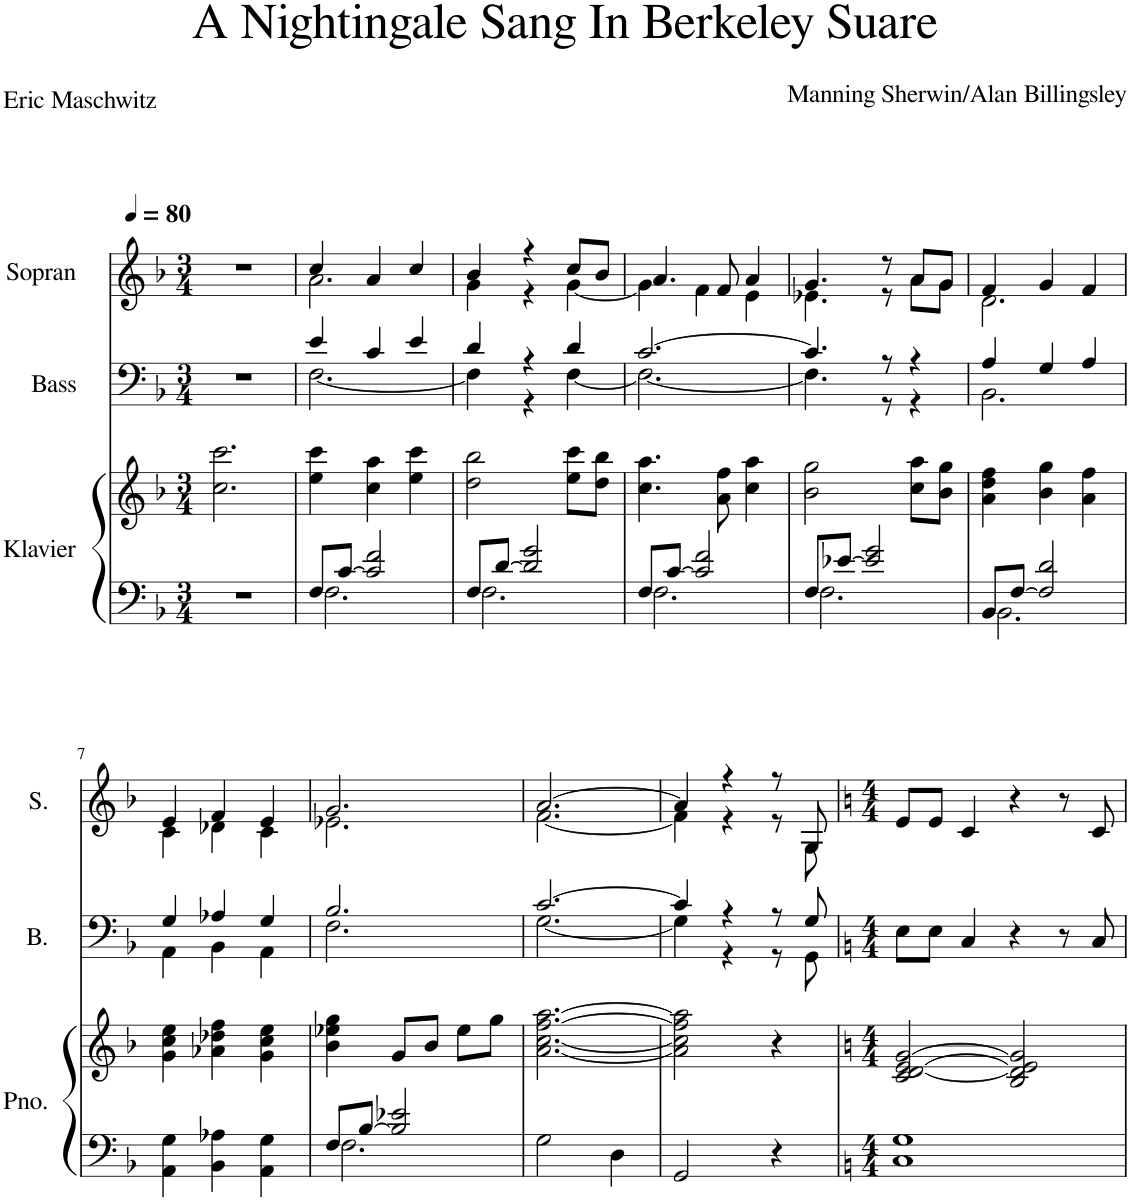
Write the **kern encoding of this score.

**kern	**kern	**kern	**kern
*part3	*part3	*part2	*part1
*staff4	*staff3	*staff2	*staff1
*I"Klavier	*	*I"Bass	*I"Sopran
*	*	*I'B.	*I'S.
*clefF4	*clefG2	*clefF4	*clefG2
*	*	*ITrd8c14	*ITrd1c2
*k[b-]	*k[b-]	*k[b-]	*k[b-]
*M3/4	*M3/4	*M3/4	*M3/4
=1	=1	=1	=1
2.r	2.cc\ 2.ccc\	2.r	2.r
=2	=2	=2	=2
*	*	*	*MM80
*^	*	*^	*^
8F/L	2.F\	4ee\ 4ccc\	4e/	[2.F\	4cc/	2.a\
[8c/J	.	.	.	.	.	.
2c/] 2f/	.	4cc\ 4aa\	4c/	.	4a/	.
.	.	4ee\ 4ccc\	4e/	.	4cc/	.
=3	=3	=3	=3	=3	=3	=3
8F/L	2.F\	2dd\ 2bb-\	4d/	4F\]	4b-/	4g\
[8d/J	.	.	.	.	.	.
2d/] 2g/	.	.	4r	4r	4r	4r
.	.	8ee\ 8ccc\L	4d/	[4F\	8cc/L	[4g\
.	.	8dd\ 8bb-\J	.	.	8b-/J	.
=4	=4	=4	=4	=4	=4	=4
8F/L	2.F\	4.cc\ 4.aa\	[2.c/	2.F\_	4.a/	4g\]
[8c/J	.	.	.	.	.	.
2c/] 2f/	.	.	.	.	.	4f\
.	.	8a\ 8ff\	.	.	8f/	.
.	.	4cc\ 4aa\	.	.	4a/	4e\
=5	=5	=5	=5	=5	=5	=5
8F/L	2.F\	2b-\ 2gg\	4.c/]	4.F\]	4.g/	4.e-X\
[8e-X/J	.	.	.	.	.	.
2e-/] 2g/	.	.	.	.	.	.
.	.	.	8r	8r	8r	8r
.	.	8cc\ 8aa\L	4r	4r	8a/L	8a\L
.	.	8b-\ 8gg\J	.	.	8g/J	8g\J
=6	=6	=6	=6	=6	=6	=6
8BB-/L	2.BB-\	4a\ 4dd\ 4ff\	4A/	2.BB-\	4f/	2.d\
[8F/J	.	.	.	.	.	.
2F/] 2d/	.	4b-\ 4gg\	4G/	.	4g/	.
.	.	4a\ 4ff\	4A/	.	4f/	.
*v	*v	*	*	*	*	*
!!LO:LB:g=z	!!
=7	=7	=7	=7	=7	=7
4AA\ 4G\	4g\ 4cc\ 4ee\	4G/	4AA\	4e/	4c\
4BB-\ 4A-X\	4a-X\ 4dd-X\ 4ff\	4A-X/	4BB-\	4f/	4d-X\
4AA\ 4G\	4g\ 4cc\ 4ee\	4G/	4AA\	4e/	4c\
=8	=8	=8	=8	=8	=8
*^	*	*	*	*	*
8F/L	2.F\	4b-\ 4ee-X\ 4gg\	2.B-/	2.F\	2.g/	2.e-X\
[8B-/J	.	.	.	.	.	.
2B-/] 2e-X/	.	8g/L	.	.	.	.
.	.	8b-/J	.	.	.	.
.	.	8ee-\L	.	.	.	.
.	.	8gg\J	.	.	.	.
*v	*v	*	*	*	*	*
=9	=9	=9	=9	=9	=9
2G\	[2.a\ [2.cc\ [2.ff\ [2.aa\	[2.c/	[2.G\	[2.a/	[2.f\
4D\	.	.	.	.	.
=10	=10	=10	=10	=10	=10
2GG/	2a\] 2cc\] 2ff\] 2aa\]	4c/]	4G\]	4a/]	4f\]
.	.	4r	4r	4r	4r
4r	4r	8r	8r	8r	8r
.	.	8G/	8GG\	8G/	8G\
*	*	*v	*v	*	*
*	*	*	*v	*v
=11	=11	=11	=11
*k[]	*k[]	*k[]	*k[]
*M4/4	*M4/4	*M4/4	*M4/4
1C 1G	2c/ [2d/ [2e/ [2g/	8E\L	8e/L
.	.	8E\J	8e/J
.	.	4C/	4c/
.	2B/ 2d/] 2e/] 2g/]	4r	4r
.	.	8r	8r
.	.	8C/	8c/
=	=	=	=
*-	*-	*-	*-
